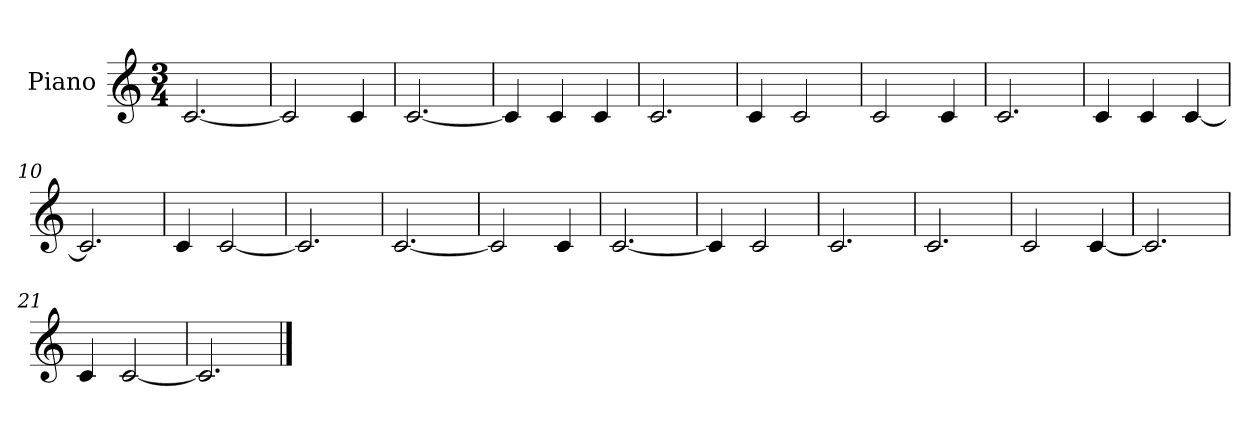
**kern
*part1
*staff1
*I"Piano
*I'Pno.
*clefG2
*k[]
*M3/4
*MM90
=1
[2.c/
=2
2c/]
4c/
=3
[2.c/
=4
4c/]
4c/
4c/
=5
2.c/
=6
4c/
2c/
=7
2c/
4c/
=8
2.c/
=9
4c/
4c/
[4c/
=10
2.c/]
=11
4c/
[2c/
=12
2.c/]
=13
[2.c/
=14
2c/]
4c/
=15
[2.c/
=16
4c/]
2c/
=17
2.c/
=18
2.c/
=19
2c/
[4c/
=20
2.c/]
=21
4c/
[2c/
=22
2.c/]
==
*-
